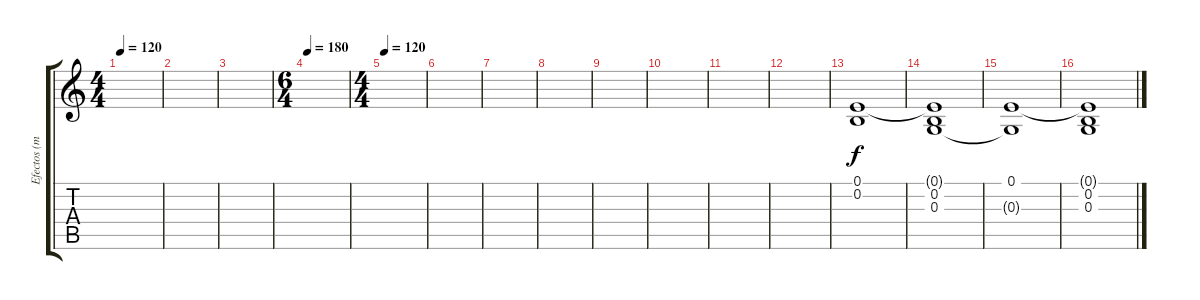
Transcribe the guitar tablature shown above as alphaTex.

\track ("Efectos (mar)" "Efectos (m") {instrument seashore}
\staff {score tabs}
\tuning (E4 B3 G3 D3 A2 E2) {hide}
\ts (4 4)
\tempo 120
\clef g2
\ks c
|
|
|
\ts (6 4)
\tempo 180
|
\ts (4 4)
\tempo 120
|
|
|
|
|
|
|
|
(0.1 0.2).1 |
(0.1{t} 0.2 0.3).1 |
(0.1 0.3{t}).1 |
(0.1{t} 0.2 0.3).1{volume 0}
